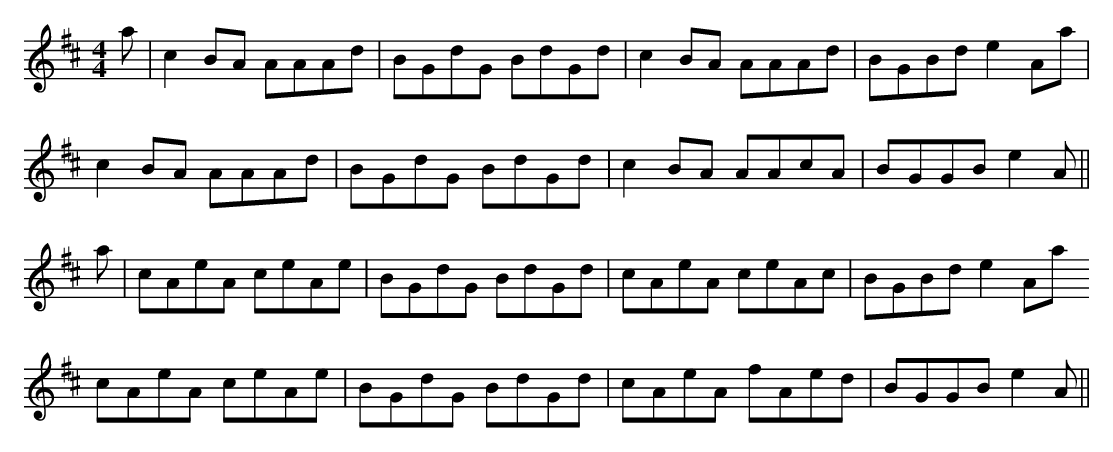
X:1
M:4/4
K:Amix
a|c2 BA AAAd|BGdG BdGd|c2 BA AAAd|BGBd e2 Aa|
c2 BA AAAd|BGdG BdGd|c2 BA AAcA|BGGB e2A||
a|cAeA ceAe|BGdG BdGd|cAeA ceAc|BGBd e2 Aa
cAeA ceAe|BGdG BdGd|cAeA fAed|BGGB e2A||
